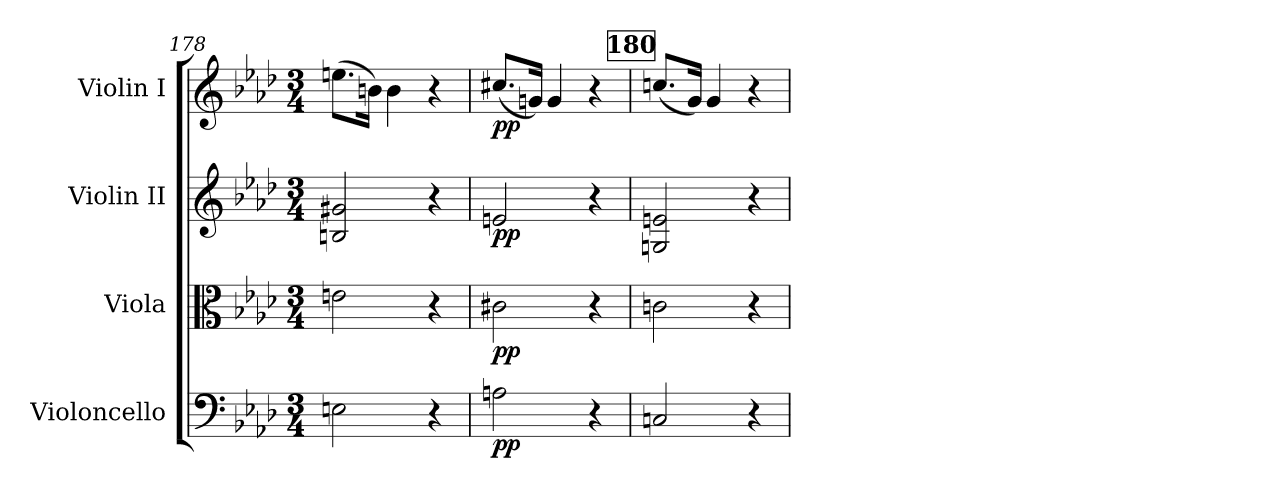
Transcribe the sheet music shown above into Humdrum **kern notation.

**kern	**dynam	**kern	**dynam	**kern	**dynam	**kern	**dynam
*part4	*part4	*part3	*part3	*part2	*part2	*part1	*part1
*staff4	*staff4	*staff3	*staff3	*staff2	*staff2	*staff1	*staff1
*I"Violoncello	*	*I"Viola	*	*I"Violin II	*	*I"Violin I	*
*I'Vc	*	*I'Vla	*	*I'Vln	*	*I'Vln	*
*clefF4	*	*clefC3	*	*clefG2	*	*clefG2	*
*k[b-e-a-d-]	*	*k[b-e-a-d-]	*	*k[b-e-a-d-]	*	*k[b-e-a-d-]	*
*M3/4	*	*M3/4	*	*M3/4	*	*M3/4	*
=178	=178	=178	=178	=178	=178	=178	=178
2En\	.	2en\	.	2Bn/ 2g#X/	.	(8.een\L	.
.	.	.	.	.	.	16bn\Jk)	.
.	.	.	.	.	.	4b\	.
4r	.	4r	.	4r	.	4r	.
=179	=179	=179	=179	=179	=179	=179	=179
!	!LO:DY:b	!	!LO:DY:b	!	!LO:DY:b	!	!LO:DY:b
2An\	pp	2c#X\	pp	2en/	pp	(8.cc#X/L	pp
.	.	.	.	.	.	16gn/Jk)	.
.	.	.	.	.	.	4g/	.
4r	.	4r	.	4r	.	4r	.
!!LO:REH:place=s1:a:B:fs=14:t=180
=180	=180	=180	=180	=180	=180	=180	=180
2Cn/	.	2cn\	.	2Gn/ 2en/	.	(8.ccn/L	.
.	.	.	.	.	.	16g/Jk)	.
.	.	.	.	.	.	4g/	.
4r	.	4r	.	4r	.	4r	.
=	=	=	=	=	=	=	=
*-	*-	*-	*-	*-	*-	*-	*-
